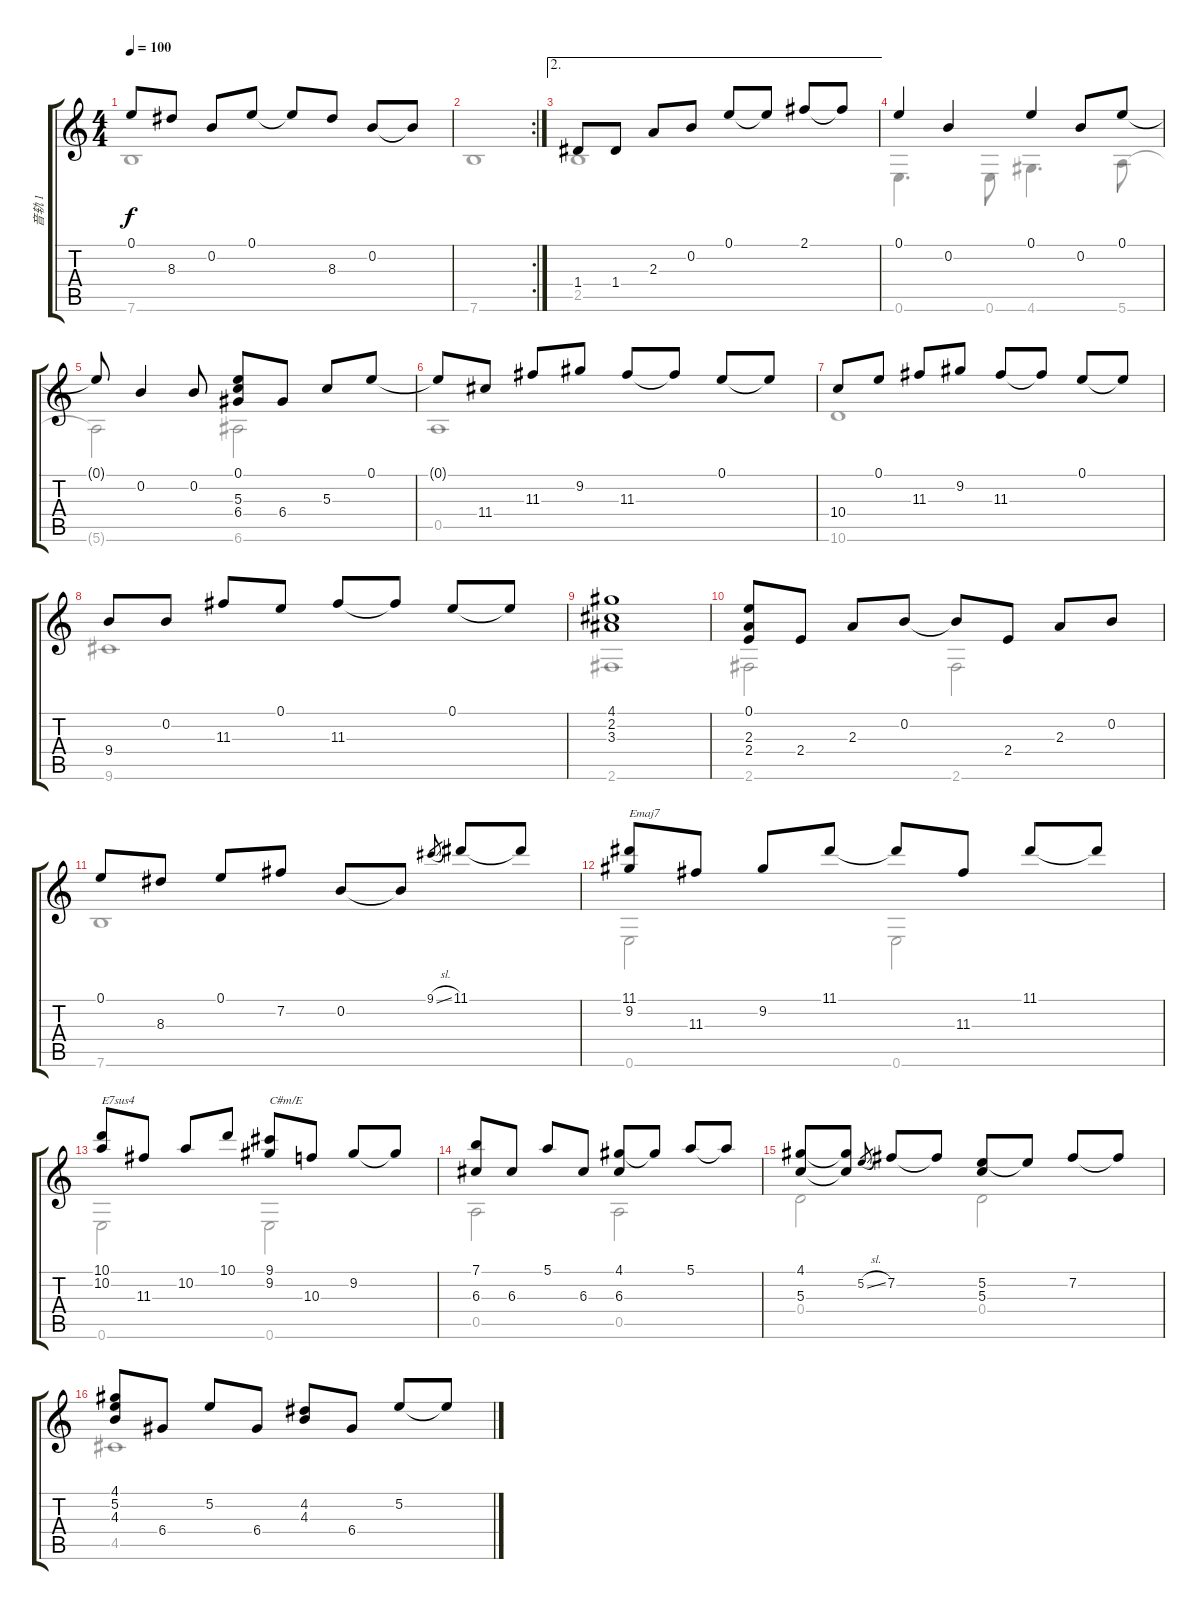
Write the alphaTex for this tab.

\track ("音轨 1" "音轨 1") {instrument acousticguitarsteel}
\staff {score tabs}
\tuning (E4 B3 G3 D3 A2 E2) {hide}
\voice
\ts (4 4)
\tempo 100
\clef g2
\ks c
0.1.8{dy f} 8.3.8 0.2.8 0.1.8 0.1{t}.8 8.3.8 0.2.8 0.2{t}.8 |
\rc 2
|
\ae 2
1.4{t}.8 1.4.8 2.3.8 0.2.8 0.1.8 0.1{t}.8 2.1.8 2.1{t}.8 |
0.1.4 0.2.4 0.1.4 0.2.8 0.1.8 |
0.1{t}.8 0.2.4 0.2.8 (0.1 5.3 6.4).8 6.4.8 5.3.8 0.1.8 |
0.1{t}.8 11.4.8 11.3.8 9.2.8 11.3.8 11.3{t}.8 0.1.8 0.1{t}.8 |
10.4.8 0.1.8 11.3.8 9.2.8 11.3.8 11.3{t}.8 0.1.8 0.1{t}.8 |
9.4.8 0.2.8 11.3.8 0.1.8 11.3.8 11.3{t}.8 0.1.8 0.1{t}.8 |
(4.1 2.2 3.3).1 |
(0.1 2.3 2.4).8 2.4.8 2.3.8 0.2.8 0.2{t}.8 2.4.8 2.3.8 0.2.8 |
0.1.8 8.3.8 0.1.8 7.2.8 0.2.8 0.2{t}.8 9.1{sl}.8{gr} 11.1.8 11.1{t}.8 |
(11.1 9.2).8{txt "Emaj7"} 11.3.8 9.2.8 11.1.8 11.1{t}.8 11.3.8 11.1.8 11.1{t}.8 |
(10.1 10.2).8{txt "E7sus4"} 11.3.8 10.2.8 10.1.8 (9.1 9.2).8{txt "C#m/E"} 10.3.8 9.2.8 9.2{t}.8 |
(7.1 6.3).8 6.3.8 5.1.8 6.3.8 (4.1 6.3).8 4.1{t}.8 5.1.8 5.1{t}.8 |
(4.1 5.3).8 (4.1{t} 5.3{t}).8 5.2{sl}.8{gr} 7.2.8 7.2{t}.8 (5.2 5.3).8 5.2{t}.8 7.2.8 7.2{t}.8 |
(4.1 5.2 4.3).8 6.4.8 5.2.8 6.4.8 (4.2 4.3).8 6.4.8 5.2.8 5.2{t}.8
\voice
\clef g2
\ottava regular
\simile none
\ks c
7.6.1{dy f} |
7.6.1 |
2.5.1 |
0.6.4{d} 0.6.8 4.6.4{d} 5.6.8 |
5.6{t}.2 6.6.2 |
0.5.1 |
10.6.1 |
9.6.1 |
2.6.1 |
2.6.2 2.6.2 |
7.6.1 |
0.6.2 0.6.2 |
0.6.2 0.6.2 |
0.5.2 0.5.2 |
0.4.2 0.4.2 |
4.5.1
